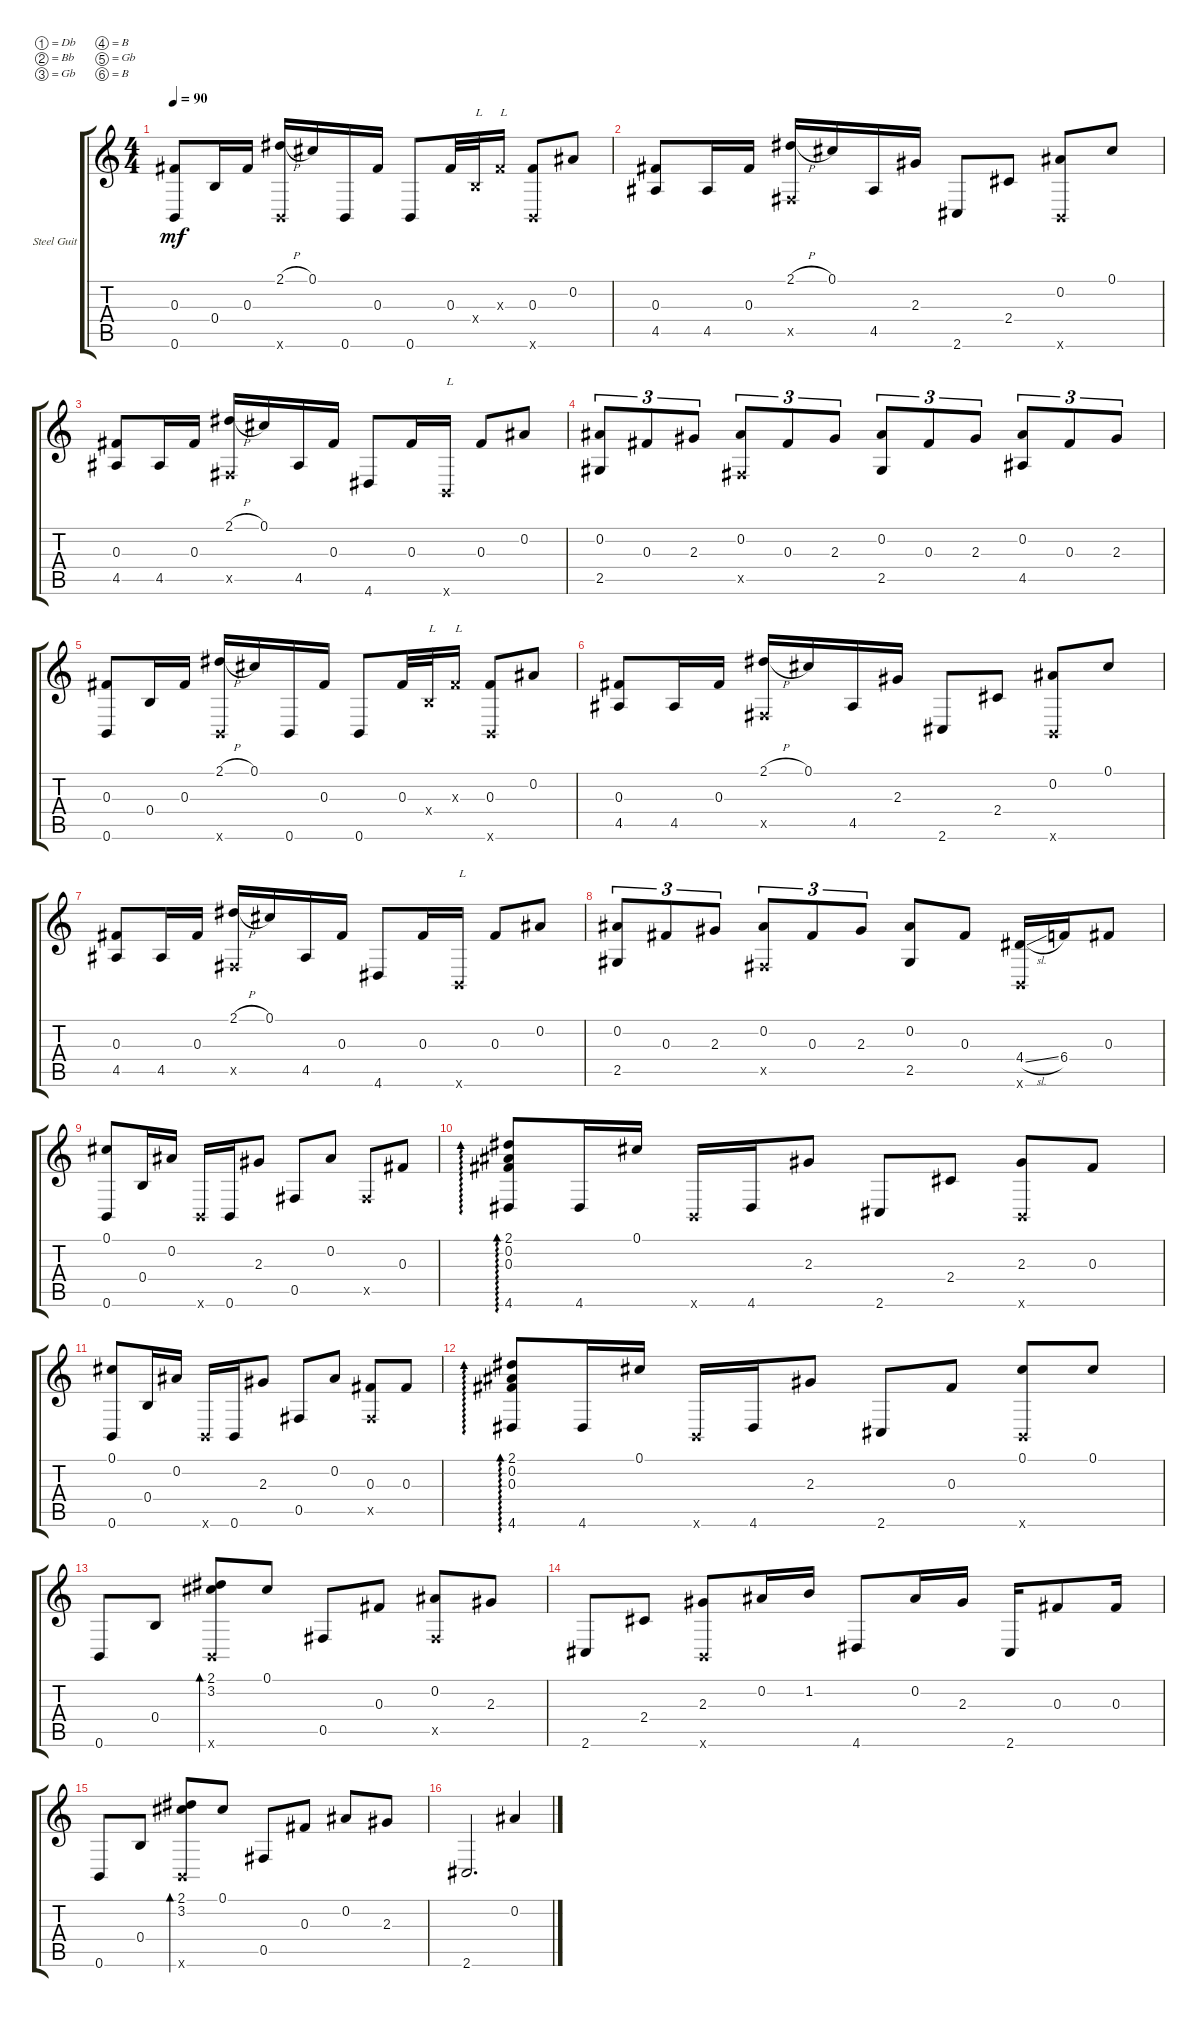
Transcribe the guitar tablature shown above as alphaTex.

\defaultSystemsLayout 4
\bracketExtendMode groupsimilarinstruments
\firstSystemTrackNameOrientation horizontal
\otherSystemsTrackNameOrientation horizontal
\track ("Steel Guitar" "Steel Guit") {instrument acousticguitarsteel}
\staff {score tabs}
\tuning (Db4 Bb3 Gb3 B2 Gb2 B1)
\ts (4 4)
\tempo 90
\clef g2
\ks c
(0.3 0.6).8{dy mf} 0.4.16 0.3.16 (2.1{h} 0.6{x}).16 0.1.16 0.6.16 0.3.16 0.6.8 0.3.32 0.4{x}.32{txt "L"} 0.3{x}.16{txt "L"} (0.6{x} 0.3).8 0.2.8 |
(4.5 0.3).8 4.5.16 0.3.16 (2.1{h} 0.5{x}).16 0.1.16 4.5.16 2.3.16 2.6.8 2.4.8 (0.2 0.6{x}).8 0.1.8 |
(4.5 0.3).8 4.5.16 0.3.16 (2.1{h} 0.5{x}).16 0.1.16 4.5.16 0.3.16 4.6.8 0.3.16 0.6{x}.16{txt "L"} 0.3.8 0.2.8 |
(0.2 2.5).8{tu (3 2)} 0.3.8{tu (3 2)} 2.3.8{tu (3 2)} (0.2 0.5{x}).8{tu (3 2)} 0.3.8{tu (3 2)} 2.3.8{tu (3 2)} (0.2 2.5).8{tu (3 2)} 0.3.8{tu (3 2)} 2.3.8{tu (3 2)} (0.2 4.5).8{tu (3 2)} 0.3.8{tu (3 2)} 2.3.8{tu (3 2)} |
(0.3 0.6).8 0.4.16 0.3.16 (2.1{h} 0.6{x}).16 0.1.16 0.6.16 0.3.16 0.6.8 0.3.32 0.4{x}.32{txt "L"} 0.3{x}.16{txt "L"} (0.6{x} 0.3).8 0.2.8 |
(4.5 0.3).8 4.5.16 0.3.16 (2.1{h} 0.5{x}).16 0.1.16 4.5.16 2.3.16 2.6.8 2.4.8 (0.2 0.6{x}).8 0.1.8 |
(4.5 0.3).8 4.5.16 0.3.16 (2.1{h} 0.5{x}).16 0.1.16 4.5.16 0.3.16 4.6.8 0.3.16 0.6{x}.16{txt "L"} 0.3.8 0.2.8 |
(0.2 2.5).8{tu (3 2)} 0.3.8{tu (3 2)} 2.3.8{tu (3 2)} (0.2 0.5{x}).8{tu (3 2)} 0.3.8{tu (3 2)} 2.3.8{tu (3 2)} (0.2 2.5).8 0.3.8 (4.4{sl} 0.6{x}).16 6.4.16 0.3.8 |
(0.6 0.1).8 0.4.16 0.2.16 0.6{x}.16 0.6.16 2.3.8 0.5.8 0.2.8 0.5{x}.8 0.3.8 |
(0.3 0.2 2.1 4.6).8{ad 0} 4.6.16 0.1.16 0.6{x}.16 4.6.16 2.3.8 2.6.8 2.4.8 (2.3 0.6{x}).8 0.3.8 |
(0.6 0.1).8 0.4.16 0.2.16 0.6{x}.16 0.6.16 2.3.8 0.5.8 0.2.8 (0.5{x} 0.3).8 0.3.8 |
(0.3 0.2 2.1 4.6).8{ad 0} 4.6.16 0.1.16 0.6{x}.16 4.6.16 2.3.8 2.6.8 0.3.8 (0.6{x} 0.1).8 0.1.8 |
0.6.8 0.4.8 (3.2 2.1 0.6{x}).8{bd 65} 0.1.8 0.5.8 0.3.8 (0.2 0.5{x}).8 2.3.8 |
2.6.8 2.4.8 (2.3 0.6{x}).8 0.2.16 1.2.16 4.6.8 0.2.16 2.3.16 2.6.16 0.3.8 0.3.16 |
0.6.8 0.4.8 (3.2 2.1 0.6{x}).8{bd 65} 0.1.8 0.5.8 0.3.8 0.2.8 2.3.8 |
2.6.2{d} 0.2.4
